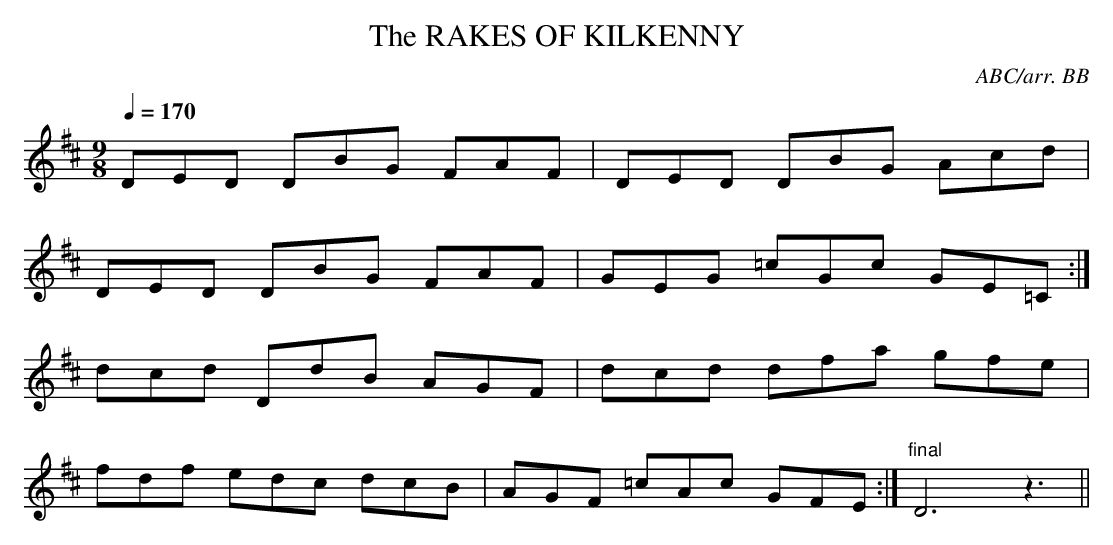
X:1
T:RAKES OF KILKENNY, The
C:ABC/arr. BB
Y:"very quick"
which is most likely a 'scribal error'.
Q:1/4=170
L:1/8
M:9/8
K:D
DED DBG FAF|DED DBG Acd|
DED DBG FAF|GEG =cGc GE=C :|
dcd DdB AGF|dcd dfa gfe|
fdf edc dcB|AGF =cAc GFE :|\
"final"D6z3||
